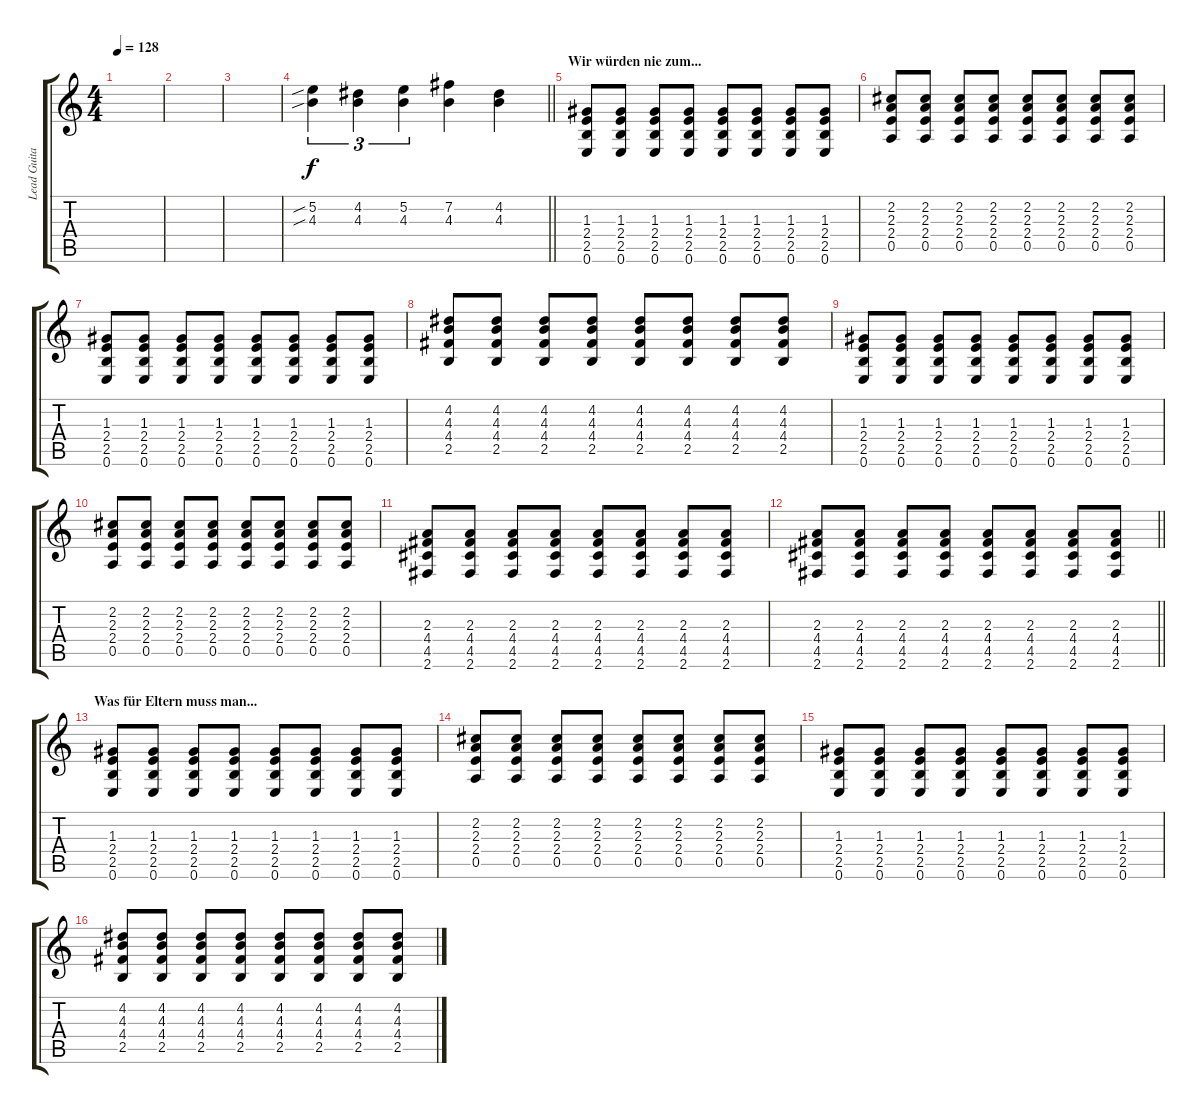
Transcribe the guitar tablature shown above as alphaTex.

\track ("Lead Guitar" "Lead Guita") {instrument electricguitarclean}
\staff {score tabs}
\tuning (E4 B3 G3 D3 A2 E2) {hide}
\ts (4 4)
\tempo 128
\clef g2
\ks c
|
|
|
\barLineRight lightlight
(5.2{sib} 4.3{sib}).4{tu (3 2)} (4.2 4.3).4{tu (3 2)} (5.2 4.3).4{tu (3 2)} (7.2 4.3).4 (4.2 4.3).4 |
\section ("" "Wir würden nie zum...")
(1.3 2.4 2.5 0.6).8{volume 13 instrument distortionguitar} (1.3 2.4 2.5 0.6).8 (1.3 2.4 2.5 0.6).8 (1.3 2.4 2.5 0.6).8 (1.3 2.4 2.5 0.6).8 (1.3 2.4 2.5 0.6).8 (1.3 2.4 2.5 0.6).8 (1.3 2.4 2.5 0.6).8 |
(2.2 2.3 2.4 0.5).8 (2.2 2.3 2.4 0.5).8 (2.2 2.3 2.4 0.5).8 (2.2 2.3 2.4 0.5).8 (2.2 2.3 2.4 0.5).8 (2.2 2.3 2.4 0.5).8 (2.2 2.3 2.4 0.5).8 (2.2 2.3 2.4 0.5).8 |
(1.3 2.4 2.5 0.6).8 (1.3 2.4 2.5 0.6).8 (1.3 2.4 2.5 0.6).8 (1.3 2.4 2.5 0.6).8 (1.3 2.4 2.5 0.6).8 (1.3 2.4 2.5 0.6).8 (1.3 2.4 2.5 0.6).8 (1.3 2.4 2.5 0.6).8 |
(4.2 4.3 4.4 2.5).8 (4.2 4.3 4.4 2.5).8 (4.2 4.3 4.4 2.5).8 (4.2 4.3 4.4 2.5).8 (4.2 4.3 4.4 2.5).8 (4.2 4.3 4.4 2.5).8 (4.2 4.3 4.4 2.5).8 (4.2 4.3 4.4 2.5).8 |
(1.3 2.4 2.5 0.6).8 (1.3 2.4 2.5 0.6).8 (1.3 2.4 2.5 0.6).8 (1.3 2.4 2.5 0.6).8 (1.3 2.4 2.5 0.6).8 (1.3 2.4 2.5 0.6).8 (1.3 2.4 2.5 0.6).8 (1.3 2.4 2.5 0.6).8 |
(2.2 2.3 2.4 0.5).8 (2.2 2.3 2.4 0.5).8 (2.2 2.3 2.4 0.5).8 (2.2 2.3 2.4 0.5).8 (2.2 2.3 2.4 0.5).8 (2.2 2.3 2.4 0.5).8 (2.2 2.3 2.4 0.5).8 (2.2 2.3 2.4 0.5).8 |
(2.3 4.4 4.5 2.6).8 (2.3 4.4 4.5 2.6).8 (2.3 4.4 4.5 2.6).8 (2.3 4.4 4.5 2.6).8 (2.3 4.4 4.5 2.6).8 (2.3 4.4 4.5 2.6).8 (2.3 4.4 4.5 2.6).8 (2.3 4.4 4.5 2.6).8 |
\barLineRight lightlight
(2.3 4.4 4.5 2.6).8 (2.3 4.4 4.5 2.6).8 (2.3 4.4 4.5 2.6).8 (2.3 4.4 4.5 2.6).8 (2.3 4.4 4.5 2.6).8 (2.3 4.4 4.5 2.6).8 (2.3 4.4 4.5 2.6).8 (2.3 4.4 4.5 2.6).8 |
\section ("" "Was für Eltern muss man...")
(1.3 2.4 2.5 0.6).8 (1.3 2.4 2.5 0.6).8 (1.3 2.4 2.5 0.6).8 (1.3 2.4 2.5 0.6).8 (1.3 2.4 2.5 0.6).8 (1.3 2.4 2.5 0.6).8 (1.3 2.4 2.5 0.6).8 (1.3 2.4 2.5 0.6).8 |
(2.2 2.3 2.4 0.5).8 (2.2 2.3 2.4 0.5).8 (2.2 2.3 2.4 0.5).8 (2.2 2.3 2.4 0.5).8 (2.2 2.3 2.4 0.5).8 (2.2 2.3 2.4 0.5).8 (2.2 2.3 2.4 0.5).8 (2.2 2.3 2.4 0.5).8 |
(1.3 2.4 2.5 0.6).8 (1.3 2.4 2.5 0.6).8 (1.3 2.4 2.5 0.6).8 (1.3 2.4 2.5 0.6).8 (1.3 2.4 2.5 0.6).8 (1.3 2.4 2.5 0.6).8 (1.3 2.4 2.5 0.6).8 (1.3 2.4 2.5 0.6).8 |
(4.2 4.3 4.4 2.5).8 (4.2 4.3 4.4 2.5).8 (4.2 4.3 4.4 2.5).8 (4.2 4.3 4.4 2.5).8 (4.2 4.3 4.4 2.5).8 (4.2 4.3 4.4 2.5).8 (4.2 4.3 4.4 2.5).8 (4.2 4.3 4.4 2.5).8
